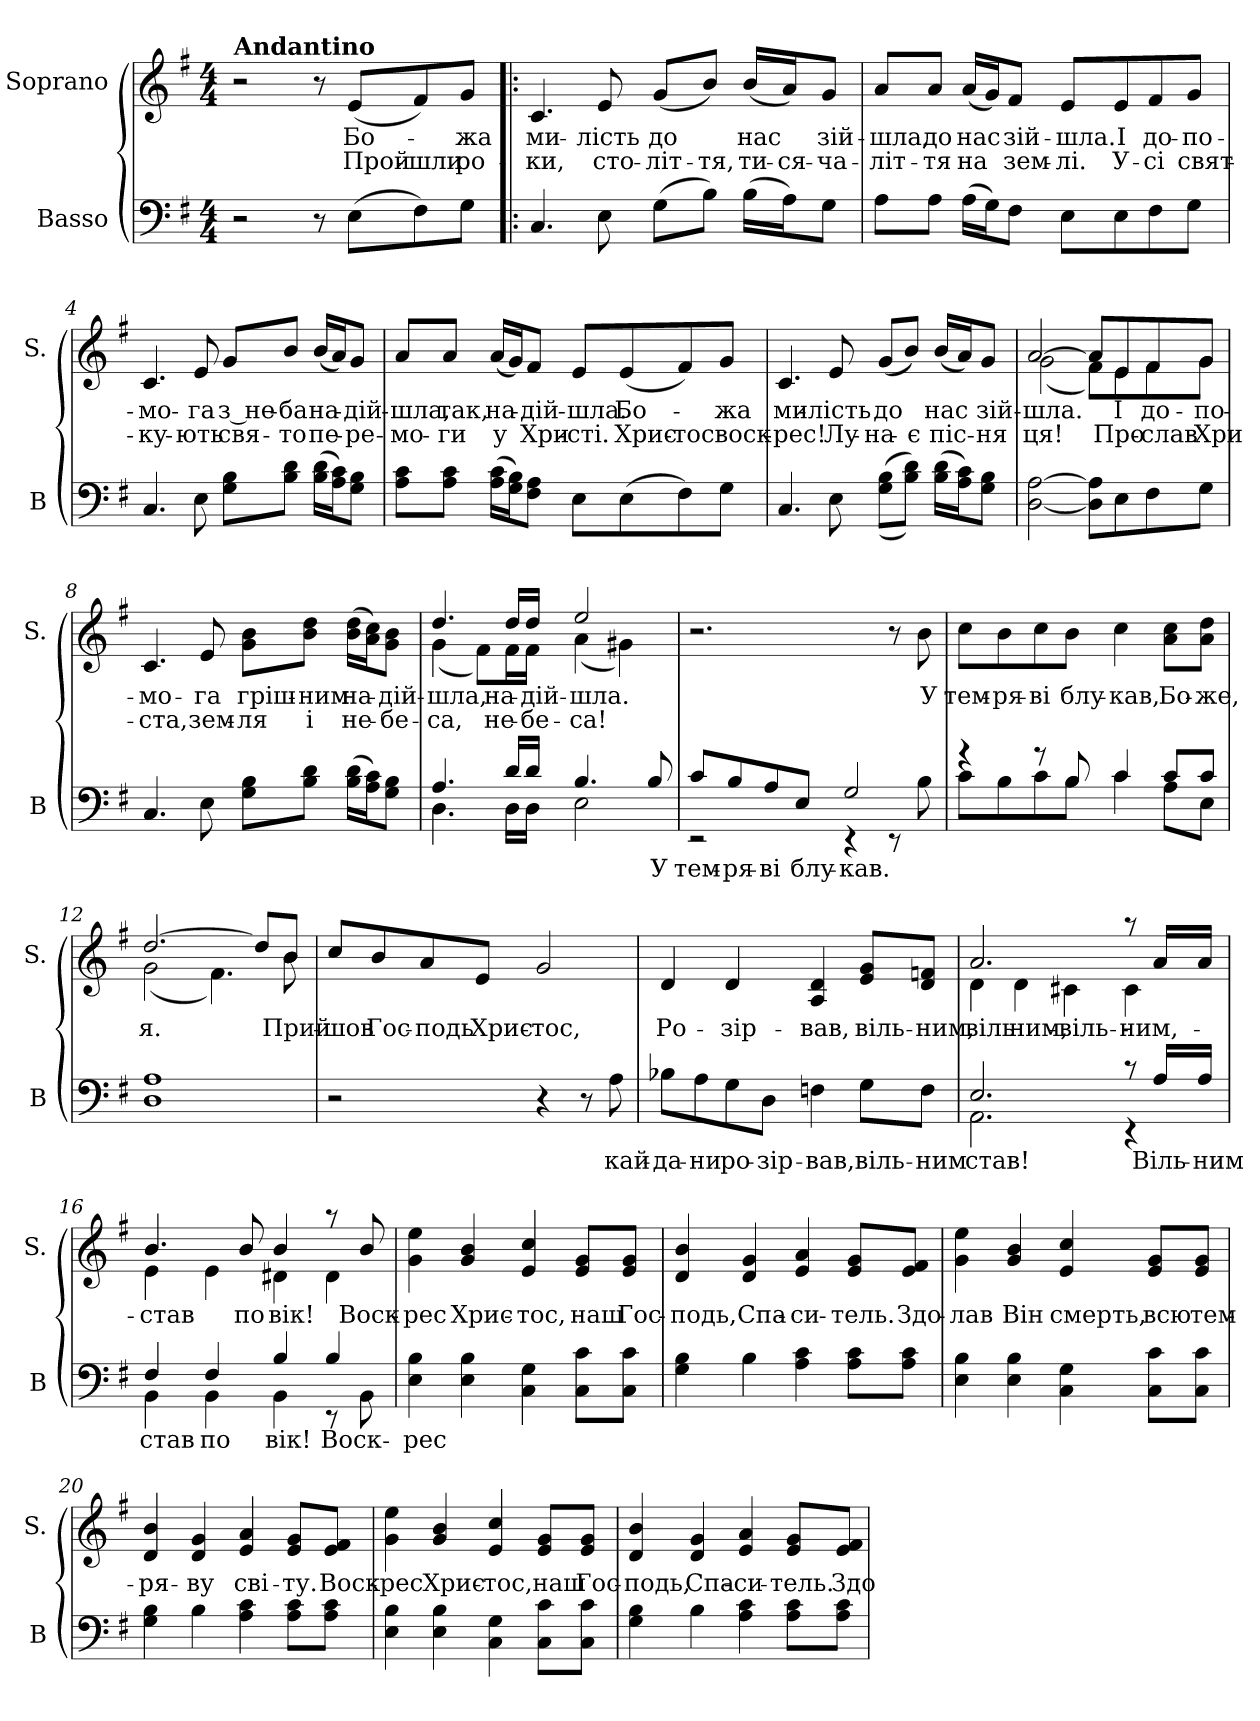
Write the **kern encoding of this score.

**kern	**text	**kern	**text	**text
*part2	*part2	*part1	*part1	*part1
*staff2	*staff2	*staff1	*staff1	*staff1
*I"Basso	*	*I"Soprano	*	*
*I'B	*	*I'S.	*	*
*clefF4	*	*clefG2	*	*
*k[f#]	*	*k[f#]	*	*
*e:	*	*e:	*	*
*M4/4	*	*M4/4	*	*
=1	=1	=1	=1	=1
!	!	!LO:TX:a:B:t=Andantino	!	!
2r	.	2r	.	.
8r	.	8r	.	.
!	!	!	!LO:LY:b	!LO:LY:b
(>8E\L	.	(>8e/L	Бо-	Прой-
!	!	!	!	!LO:LY:b
8F#\)	.	8f#/)	.	-шли
!	!	!	!LO:LY:b	!LO:LY:b
8G\J	.	8g/J	-жа	ро-
=2!|:	=2!|:	=2!|:	=2!|:	=2!|:
!	!	!	!LO:LY:b	!LO:LY:b
4.C/	.	4.c/	ми-	-ки,
!	!	!	!LO:LY:b	!LO:LY:b
8E\	.	8e/	-лість	сто-
!	!	!	!LO:LY:b	!LO:LY:b
(>8G\L	.	(>8g/L	до	-літ-
!	!	!	!	!LO:LY:b
8B\J)	.	8b/J)	.	-тя,
!	!	!	!LO:LY:b	!LO:LY:b
(>16B\LL	.	(>16b/LL	нас	ти-
!	!	!	!	!LO:LY:b
16A\J)	.	16a/J)	.	-ся-
!	!	!	!LO:LY:b	!LO:LY:b
8G\J	.	8g/J	зій-	-ча-
=3	=3	=3	=3	=3
!	!	!	!LO:LY:b	!LO:LY:b
8A\L	.	8a/L	-шла,	-літ-
!	!	!	!LO:LY:b	!LO:LY:b
8A\J	.	8a/J	до	-тя
!	!	!	!LO:LY:b	!LO:LY:b
(>16A\LL	.	(>16a/LL	нас	на
16G\J)	.	16g/J)	.	.
!	!	!	!LO:LY:b	!LO:LY:b
8F#\J	.	8f#/J	зій-	зем-
!	!	!	!LO:LY:b	!LO:LY:b
8E\L	.	8e/L	-шла.	-лі.
!	!	!	!LO:LY:b	!LO:LY:b
8E\	.	8e/	І	У-
!	!	!	!LO:LY:b	!LO:LY:b
8F#\	.	8f#/	до-	-сі
!	!	!	!LO:LY:b	!LO:LY:b
8G\J	.	8g/J	-по-	свят-
!!LO:LB:g=z
=4	=4	=4	=4	=4
!	!	!	!LO:LY:b	!LO:LY:b
4.C/	.	4.c/	-мо-	-ку-
!	!	!	!LO:LY:b	!LO:LY:b
8E\	.	8e/	-га	-ють
!	!	!	!LO:LY:b	!LO:LY:b
8G\ 8B\L	.	8g/L	з не-	свя-
!	!	!	!LO:LY:b	!LO:LY:b
8B\ 8d\J	.	8b/J	-ба	-то
!	!	!	!LO:LY:b	!LO:LY:b
(>16B\ 16d\LL	.	(<16b/LL	на-	пе-
16A\ 16c\J)	.	16a/J)	.	.
!	!	!	!LO:LY:b	!LO:LY:b
8G\ 8B\J	.	8g/J	-дій-	-ре-
=5	=5	=5	=5	=5
!	!	!	!LO:LY:b	!LO:LY:b
8A\ 8c\L	.	8a/L	-шла,	-мо-
!	!	!	!LO:LY:b	!LO:LY:b
8A\ 8c\J	.	8a/J	так,	-ги
!	!	!	!LO:LY:b	!LO:LY:b
(>16A\ 16c\LL	.	(<16a/LL	на-	у
16G\ 16B\J)	.	16g/J)	.	.
!	!	!	!LO:LY:b	!LO:LY:b
8F#\ 8A\J	.	8f#/J	-дій-	Хри-
!	!	!	!LO:LY:b	!LO:LY:b
8E\L	.	8e/L	-шла.	-сті.
!	!	!	!LO:LY:b	!LO:LY:b
(>8E\	.	(>8e/	Бо-	Хрис-
!	!	!	!	!LO:LY:b
8F#\)	.	8f#/)	.	-тос
!	!	!	!LO:LY:b	!LO:LY:b
8G\J	.	8g/J	-жа	воск-
=6	=6	=6	=6	=6
!	!	!	!LO:LY:b	!LO:LY:b
4.C/	.	4.c/	ми-	-рес!
!	!	!	!LO:LY:b	!LO:LY:b
8E\	.	8e/	-лість	Лу-
!	!	!	!LO:LY:b	!LO:LY:b
(>(<8G\ 8B\L	.	(<8g/L	до	-на-
!	!	!	!	!LO:LY:b
8B\ 8d\J))	.	8b/J)	.	-є
!	!	!	!LO:LY:b	!LO:LY:b
(>16B\ 16d\LL	.	(<16b/LL	нас	піс-
16A\ 16c\J)	.	16a/J)	.	.
!	!	!	!LO:LY:b	!LO:LY:b
8G\ 8B\J	.	8g/J	зій-	-ня
!!LO:LB:g=z
=7	=7	=7	=7	=7
!	!	!	!LO:LY:b	!LO:LY:b
*	*	*^	*	*
[2D\ [2A\	.	[>2a/	(<2g\	-шла.	ця!
8D\] 8A\]L	.	8a/L]	8f#\L)	.	.
!	!	!	!	!LO:LY:b	!LO:LY:b
8E\	.	8e/	8e\	І	Про-
!	!	!	!	!LO:LY:b	!LO:LY:b
8F#\	.	8f#/	8f#\	до-	-слав
!	!	!	!	!LO:LY:b	!LO:LY:b
8G\J	.	8g/J	8g\J	-по-	Хри-
=8	=8	=8	=8	=8	=8
!	!	!	!	!LO:LY:b	!LO:LY:b
*	*	*v	*v	*	*
4.C/	.	4.c/	-мо-	-ста,
!	!	!	!LO:LY:b	!LO:LY:b
8E\	.	8e/	-га	зем-
!	!	!	!LO:LY:b	!LO:LY:b
8G\ 8B\L	.	8g\ 8b\L	гріш-	-ля
!	!	!	!LO:LY:b	!LO:LY:b
8B\ 8d\J	.	8b\ 8dd\J	-ним	і
!	!	!	!LO:LY:b	!LO:LY:b
(>16B\ 16d\LL	.	(>16b\ 16dd\LL	на-	не-
16A\ 16c\J)	.	16a\ 16cc\J)	.	.
!	!	!	!LO:LY:b	!LO:LY:b
8G\ 8B\J	.	8g\ 8b\J	-дій-	-бе-
=9	=9	=9	=9	=9
*^	*	*	*	*
!	!	!	!	!LO:LY:b	!LO:LY:b
*	*	*	*^	*	*
4.A/	4.D\	.	4.dd/	(<4g\	-шла,	-са,
.	.	.	.	8f#\L)	.	.
!	!	!	!	!	!LO:LY:b	!LO:LY:b
16d/LL	16D\LL	.	16dd/LL	16f#\L	на-	не-
!	!	!	!	!	!LO:LY:b	!LO:LY:b
16d/JJ	16D\JJ	.	16dd/JJ	16f#\JJ	-дій-	-бе-
!	!	!	!	!	!LO:LY:b	!LO:LY:b
4.B/	2E\	.	2ee/	(<4a\	-шла.	-са!
.	.	.	.	4g#X\)	.	.
!	!	!LO:LY:a	!	!	!	!
8B/	.	У	.	.	.	.
*	*	*	*v	*v	*	*
!!LO:LB:g=z
=10	=10	=10	=10	=10	=10
!	!	!LO:LY:a	!	!	!
8c/L	2rEE	тем-	2.r	.	.
!	!	!LO:LY:a	!	!	!
8B/	.	-ря-	.	.	.
!	!	!LO:LY:a	!	!	!
8A/	.	-ві	.	.	.
!	!	!LO:LY:a	!	!	!
8E/J	.	блу-	.	.	.
!	!	!LO:LY:a	!	!	!
2G/	4rEE	-кав.	.	.	.
.	8rEE	.	8r	.	.
!	!	!	!	!LO:LY:b	!
.	8B\	.	8b\	У	.
=11	=11	=11	=11	=11	=11
!	!	!	!	!LO:LY:b	!
4rg	8c\L	.	8cc\L	тем-	.
!	!	!	!	!LO:LY:b	!
.	8B\	.	8b\	-ря-	.
!	!	!	!	!LO:LY:b	!
8rg	8c\	.	8cc\	-ві	.
!	!	!	!	!LO:LY:b	!
8B/	8B\J	.	8b\J	блу-	.
!	!	!	!	!LO:LY:b	!
4c/	4c\	.	4cc\	-кав,	.
!	!	!	!	!LO:LY:b	!
8c/L	8A\L	.	8a\ 8cc\L	Бо-	.
!	!	!	!	!LO:LY:b	!
8c/J	8E\J	.	8a\ 8dd\J	-же,	.
=12	=12	=12	=12	=12	=12
!	!	!	!	!LO:LY:b	!
*v	*v	*	*^	*	*
1D 1A	.	[>2.dd/	(<2g\	я.	.
.	.	.	4.f#\)	.	.
.	.	8dd/L]	.	.	.
!	!	!	!	!LO:LY:b	!
.	.	8b/J	8b\	Прий-	.
!!LO:LB:g=z
=13	=13	=13	=13	=13	=13
!	!	!	!	!LO:LY:b	!
*	*	*v	*v	*	*
2r	.	8cc/L	-шов	.
!	!	!	!LO:LY:b	!
.	.	8b/	Гос-	.
!	!	!	!LO:LY:b	!
.	.	8a/	-подь	.
!	!	!	!LO:LY:b	!
.	.	8e/J	Хрис-	.
!	!	!	!LO:LY:b	!
4r	.	2g/	-тос,	.
8r	.	.	.	.
!	!LO:LY:a	!	!	!
8A\	кай-	.	.	.
=14	=14	=14	=14	=14
!	!LO:LY:a	!	!LO:LY:b	!
8B-X\L	-да-	4d/	Ро-	.
!	!LO:LY:a	!	!	!
8A\	-ни	.	.	.
!	!LO:LY:a	!	!LO:LY:b	!
8G\	ро-	4d/	-зір-	.
!	!LO:LY:a	!	!	!
8D\J	-зір-	.	.	.
!	!LO:LY:a	!	!LO:LY:b	!
4Fn\	-вав,	4A/ 4d/	-вав,	.
!	!LO:LY:a	!	!LO:LY:b	!
8G\L	віль-	8e/ 8g/L	віль-	.
!	!LO:LY:a	!	!LO:LY:b	!
8F\J	-ним	8d/ 8fn/J	-ним,	.
=15	=15	=15	=15	=15
!	!LO:LY:a	!	!LO:LY:b	!
*^	*	*^	*	*
2.E/	2.AA\	став!	2.a/	4d\	віль-	.
!	!	!	!	!	!LO:LY:b	!
.	.	.	.	4d\	-ним,	.
!	!	!	!	!	!LO:LY:b	!
.	.	.	.	4c#X\	віль-	.
!	!	!	!	!	!LO:LY:b	!
8rc	4rEE	.	8raa	4c#\	-ним,	.
!	!	!LO:LY:a	!	!	!	!
16A/LL	.	Віль-	16a/LL	.	.	.
!	!	!LO:LY:a	!	!	!	!
16A/JJ	.	-ним	16a/JJ	.	.	.
!!LO:PB:g=z	!!
=16	=16	=16	=16	=16	=16	=16
!	!	!LO:LY:a	!	!	!LO:LY:b	!
4F#/	4BB\	став	4.b/	4e\	став	.
!	!	!LO:LY:a	!	!	!	!
4F#/	4BB\	по	.	4e\	.	.
!	!	!	!	!	!LO:LY:b	!
.	.	.	8b/	.	по	.
!	!	!LO:LY:a	!	!	!LO:LY:b	!
4B/	4BB\	вік!	4b/	4d#X\	вік!	.
!	!	!LO:LY:a	!	!	!	!
4B/	8rEE	Воск-	8raa	4d#\	.	.
!	!	!	!	!	!LO:LY:b	!
.	8BB\	.	8b/	.	Воск-	.
*	*	*	*v	*v	*	*
=17	=17	=17	=17	=17	=17
!	!	!LO:LY:a	!	!LO:LY:b	!
*v	*v	*	*	*	*
4E\ 4B\	-рес	4g\ 4ee\	-рес	.
!	!	!	!LO:LY:b	!
4E\ 4B\	.	4g/ 4b/	Хрис-	.
!	!	!	!LO:LY:b	!
4C\ 4G\	.	4e/ 4cc/	-тос,	.
!	!	!	!LO:LY:b	!
8C\ 8c\L	.	8e/ 8g/L	наш	.
!	!	!	!LO:LY:b	!
8C\ 8c\J	.	8e/ 8g/J	Гос-	.
=18	=18	=18	=18	=18
!	!	!	!LO:LY:b	!
4G\ 4B\	.	4d/ 4b/	-подь,	.
!	!	!	!LO:LY:b	!
4B\	.	4d/ 4g/	Спа-	.
!	!	!	!LO:LY:b	!
4A\ 4c\	.	4e/ 4a/	-си-	.
!	!	!	!LO:LY:b	!
8A\ 8c\L	.	8e/ 8g/L	-тель.	.
!	!	!	!LO:LY:b	!
8A\ 8c\J	.	8e/ 8f#/J	Здо-	.
!!LO:LB:g=z
=19	=19	=19	=19	=19
!	!	!	!LO:LY:b	!
4E\ 4B\	.	4g\ 4ee\	-лав	.
!	!	!	!LO:LY:b	!
4E\ 4B\	.	4g/ 4b/	Він	.
!	!	!	!LO:LY:b	!
4C\ 4G\	.	4e/ 4cc/	смерть,	.
!	!	!	!LO:LY:b	!
8C\ 8c\L	.	8e/ 8g/L	всю	.
!	!	!	!LO:LY:b	!
8C\ 8c\J	.	8e/ 8g/J	тем-	.
=20	=20	=20	=20	=20
!	!	!	!LO:LY:b	!
4G\ 4B\	.	4d/ 4b/	-ря-	.
!	!	!	!LO:LY:b	!
4B\	.	4d/ 4g/	-ву	.
!	!	!	!LO:LY:b	!
4A\ 4c\	.	4e/ 4a/	сві-	.
!	!	!	!LO:LY:b	!
8A\ 8c\L	.	8e/ 8g/L	-ту.	.
!	!	!	!LO:LY:b	!
8A\ 8c\J	.	8e/ 8f#/J	Воск-	.
=21	=21	=21	=21	=21
!	!	!	!LO:LY:b	!
4E\ 4B\	.	4g\ 4ee\	-рес	.
!	!	!	!LO:LY:b	!
4E\ 4B\	.	4g/ 4b/	Хрис-	.
!	!	!	!LO:LY:b	!
4C\ 4G\	.	4e/ 4cc/	-тос,	.
!	!	!	!LO:LY:b	!
8C\ 8c\L	.	8e/ 8g/L	наш	.
!	!	!	!LO:LY:b	!
8C\ 8c\J	.	8e/ 8g/J	Гос-	.
=22	=22	=22	=22	=22
!	!	!	!LO:LY:b	!
4G\ 4B\	.	4d/ 4b/	-подь,	.
!	!	!	!LO:LY:b	!
4B\	.	4d/ 4g/	Спа-	.
!	!	!	!LO:LY:b	!
4A\ 4c\	.	4e/ 4a/	-си-	.
!	!	!	!LO:LY:b	!
8A\ 8c\L	.	8e/ 8g/L	-тель.	.
!	!	!	!LO:LY:b	!
8A\ 8c\J	.	8e/ 8f#/J	Здо-	.
=	=	=	=	=
*-	*-	*-	*-	*-
